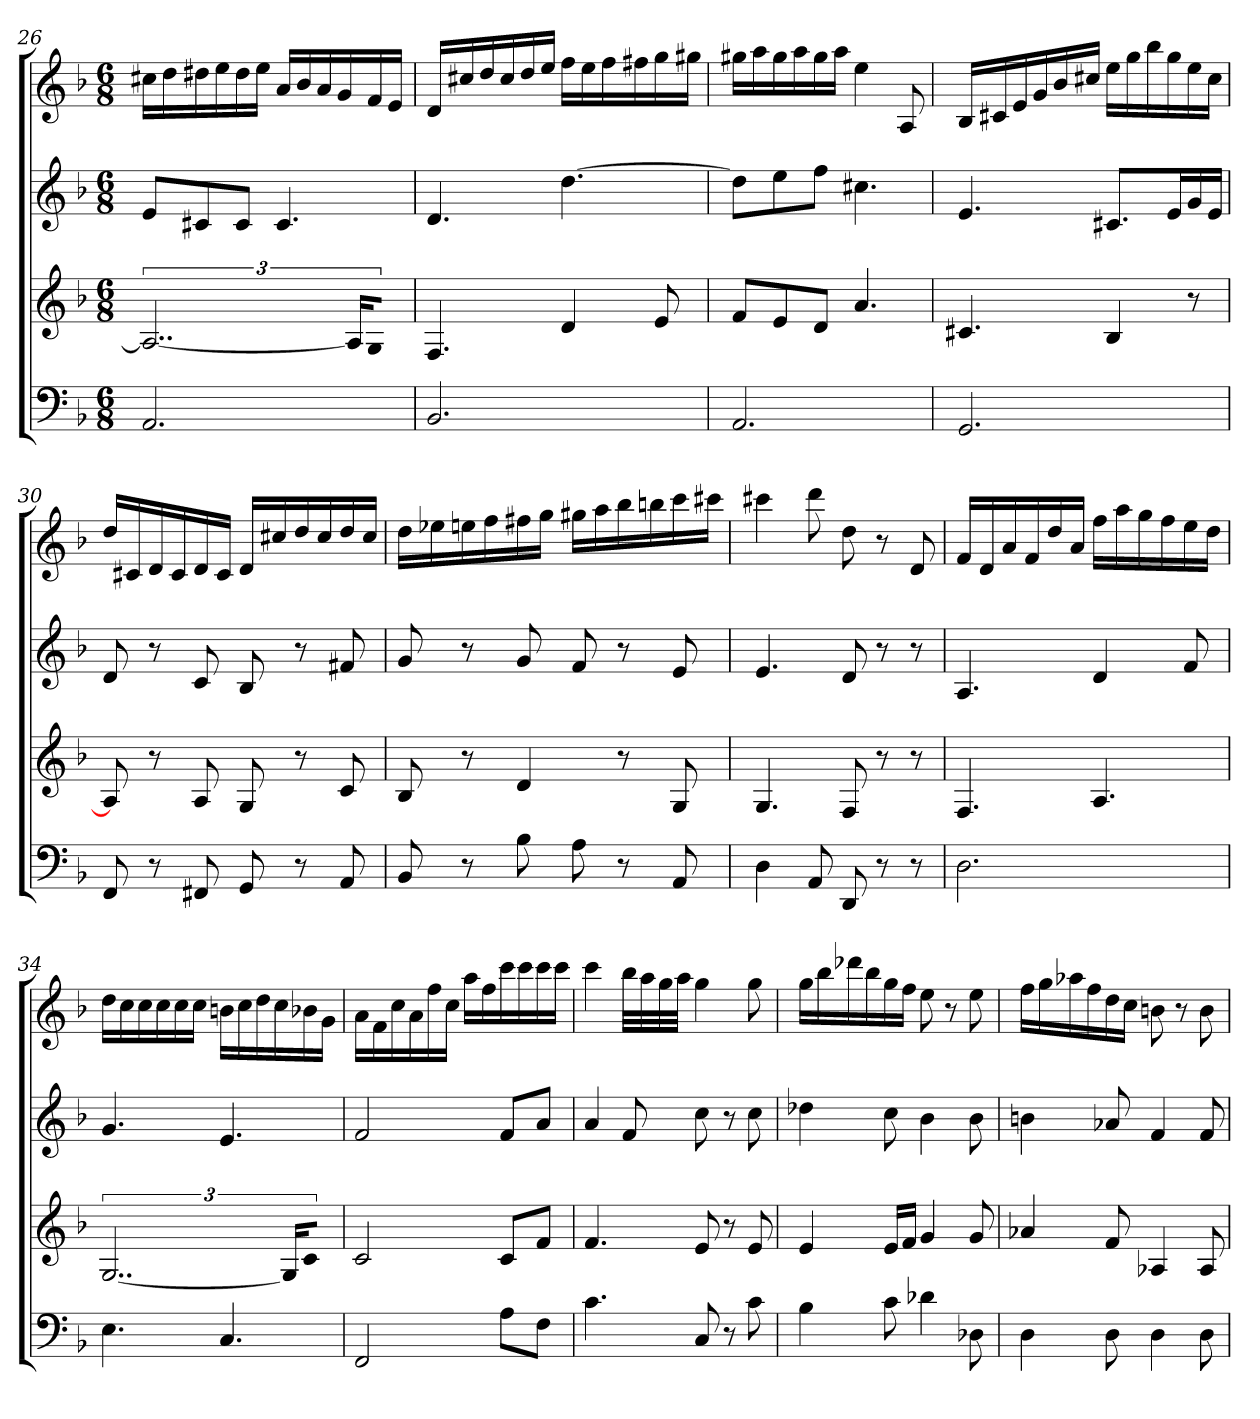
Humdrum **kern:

**kern	**kern	**kern	**kern
*part4	*part3	*part2	*part1
*staff4	*staff3	*staff2	*staff1
*k[b-]	*k[b-]	*k[b-]	*k[b-]
*d:	*d:	*d:	*d:
*M6/8	*M6/8	*M6/8	*M6/8
=26	=26	=26	=26
2.AA	3..A_	8eL	16cc#XLL
.	.	.	16dd
.	.	8c#X	16dd#X
.	.	.	16ee
.	.	8c#J	16dd#
.	.	.	16eeJJ
.	.	4.c#	16aLL
.	.	.	16b-
.	.	.	16a
.	.	.	16g
.	24AKL]	.	.
.	8GJ	.	16f
.	.	.	16eJJ
=27	=27	=27	=27
2.BB-	4.F	4.d	16dLL
.	.	.	16cc#X
.	.	.	16dd
.	.	.	16cc#
.	.	.	16dd
.	.	.	16eeJJ
.	4d	[4.dd	16ffLL
.	.	.	16ee
.	.	.	16ff
.	.	.	16ff#X
.	8e	.	16gg
.	.	.	16gg#XJJ
=28	=28	=28	=28
2.AA	8fL	8ddL]	16gg#XLL
.	.	.	16aa
.	8e	8ee	16gg#
.	.	.	16aa
.	8dJ	8ffJ	16gg#
.	.	.	16aaJJ
.	4.a	4.cc#X	4ee
.	.	.	8A
=29	=29	=29	=29
2.GG	4.c#X	4.e	16B-LL
.	.	.	16c#X
.	.	.	16e
.	.	.	16g
.	.	.	16b-
.	.	.	16cc#XJJ
.	4B-	8.c#XL	16eeLL
.	.	.	16gg
.	.	.	16bb-
.	.	16eL	16gg
.	8r	16g	16ee
.	.	16eJJ	16cc#JJ
=30	=30	=30	=30
8FF	8A]	8d	16ddLL
.	.	.	16c#X
8r	8r	8r	16d
.	.	.	16c#
8FF#X	8A	8c	16d
.	.	.	16c#JJ
8GG	8G	8B-	16dLL
.	.	.	16cc#X
8r	8r	8r	16dd
.	.	.	16cc#
8AA	8c	8f#X	16dd
.	.	.	16cc#JJ
=31	=31	=31	=31
8BB-	8B-	8g	16ddLL
.	.	.	16ee-X
8r	8r	8r	16een
.	.	.	16ff
8B-	4d	8g	16ff#X
.	.	.	16ggJJ
8A	.	8f	16gg#XLL
.	.	.	16aa
8r	8r	8r	16bb-
.	.	.	16bbn
8AA	8G	8e	16ccc
.	.	.	16ccc#XJJ
=32	=32	=32	=32
4D	4.G	4.e	4ccc#X
8AA	.	.	8ddd
8DD	8F	8d	8dd
8r	8r	8r	8r
8r	8r	8r	8d
=33	=33	=33	=33
2.D	4.F	4.A	16fLL
.	.	.	16d
.	.	.	16a
.	.	.	16f
.	.	.	16dd
.	.	.	16aJJ
.	4.A	4d	16ffLL
.	.	.	16aa
.	.	.	16gg
.	.	.	16ff
.	.	8f	16ee
.	.	.	16ddJJ
=34	=34	=34	=34
4.E	[3..G	4.g	16ddLL
.	.	.	16cc
.	.	.	16cc
.	.	.	16cc
.	.	.	16cc
.	.	.	16ccJJ
4.C	.	4.e	16bnLL
.	.	.	16cc
.	.	.	16dd
.	.	.	16cc
.	24GKL]	.	.
.	8cJ	.	16b-X
.	.	.	16gJJ
=35	=35	=35	=35
2FF	2c	2f	16aLL
.	.	.	16f
.	.	.	16cc
.	.	.	16a
.	.	.	16ff
.	.	.	16ccJJ
.	.	.	16aaLL
.	.	.	16ff
8AL	8cL	8fL	16ccc
.	.	.	16ccc
8FJ	8fJ	8aJ	16ccc
.	.	.	16cccJJ
=36	=36	=36	=36
4.c	4.f	4a	4ccc
.	.	8f	32bb-LLL
.	.	.	32aa
.	.	.	32gg
.	.	.	32aaJJJ
8C	8e	8cc	4gg
8r	8r	8r	.
8c	8e	8cc	8gg
=37	=37	=37	=37
4B-	4e	4dd-X	16ggLL
.	.	.	16bb-
.	.	.	16ddd-X
.	.	.	16bb-
8c	16eLL	8cc	16gg
.	16fJJ	.	16ffJJ
4d-X	4g	4b-	8ee
.	.	.	8r
8D-X	8g	8b-	8ee
=38	=38	=38	=38
4D	4a-X	4bn	16ffLL
.	.	.	16gg
.	.	.	16aa-X
.	.	.	16ff
8D	8f	8a-X	16dd
.	.	.	16ccJJ
4D	4A-X	4f	8bn
.	.	.	8r
8D	8A-	8f	8b
=	=	=	=
*-	*-	*-	*-
